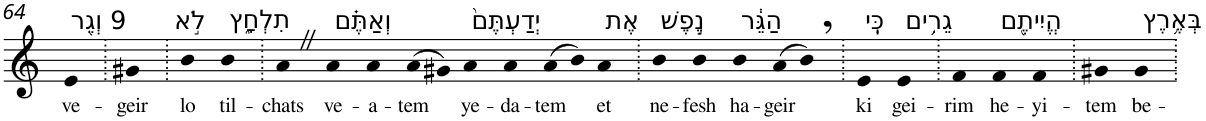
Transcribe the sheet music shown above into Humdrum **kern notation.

**kern	**text
*part1	*part1
*staff1	*staff1
*I"Piano	*
*I'Pno	*
!!LO:PB:g=z
*clefG2	*
*k[]	*
=64	=64
!LO:TX:a:t=9 וְגֵ֖ר	!
!	!LO:LY:b
4e	ve-
=65.	=65.
!	!LO:LY:b
4g#X	-geir
=66.	=66.
!LO:TX:a:t=לֹ֣א	!
!	!LO:LY:b
4b	lo
!LO:TX:a:t=תִלְחָ֑ץ	!
!	!LO:LY:b
4b	til-
=67.	=67.
!	!LO:LY:b
4aZ	-chats
!LO:TX:a:t=וְאַתֶּ֗ם	!
!	!LO:LY:b
4a	ve-
!	!LO:LY:b
4a	-a-
!	!LO:LY:b
(>8a	-tem
8g#X)	.
!LO:TX:a:t=יְדַעְתֶּם֙	!
!	!LO:LY:b
4a	ye-
!	!LO:LY:b
4a	-da-
!	!LO:LY:b
(>8a	-tem
8b)	.
!LO:TX:a:t=אֶת	!
!	!LO:LY:b
4a	et
=68.	=68.
!LO:TX:a:t=נֶ֣פֶשׁ	!
!	!LO:LY:b
4b	ne-
!	!LO:LY:b
4b	-fesh
!LO:TX:a:t=הַגֵּ֔ר	!
!	!LO:LY:b
4b	ha-
!	!LO:LY:b
(>8a	-geir
8b,)	.
=69.	=69.
!LO:TX:a:t=כִּֽי	!
!	!LO:LY:b
4e	ki
!LO:TX:a:t=גֵרִ֥ים	!
!	!LO:LY:b
4e	gei-
=70.	=70.
!	!LO:LY:b
4f	-rim
!LO:TX:a:t=הֱיִיתֶ֖ם	!
!	!LO:LY:b
4f	he-
!	!LO:LY:b
4f	-yi-
=71.	=71.
!	!LO:LY:b
4g#X	-tem
!LO:TX:a:t=בְּאֶ֥רֶץ	!
!	!LO:LY:b
4g#	be-
=.	=.
*-	*-
